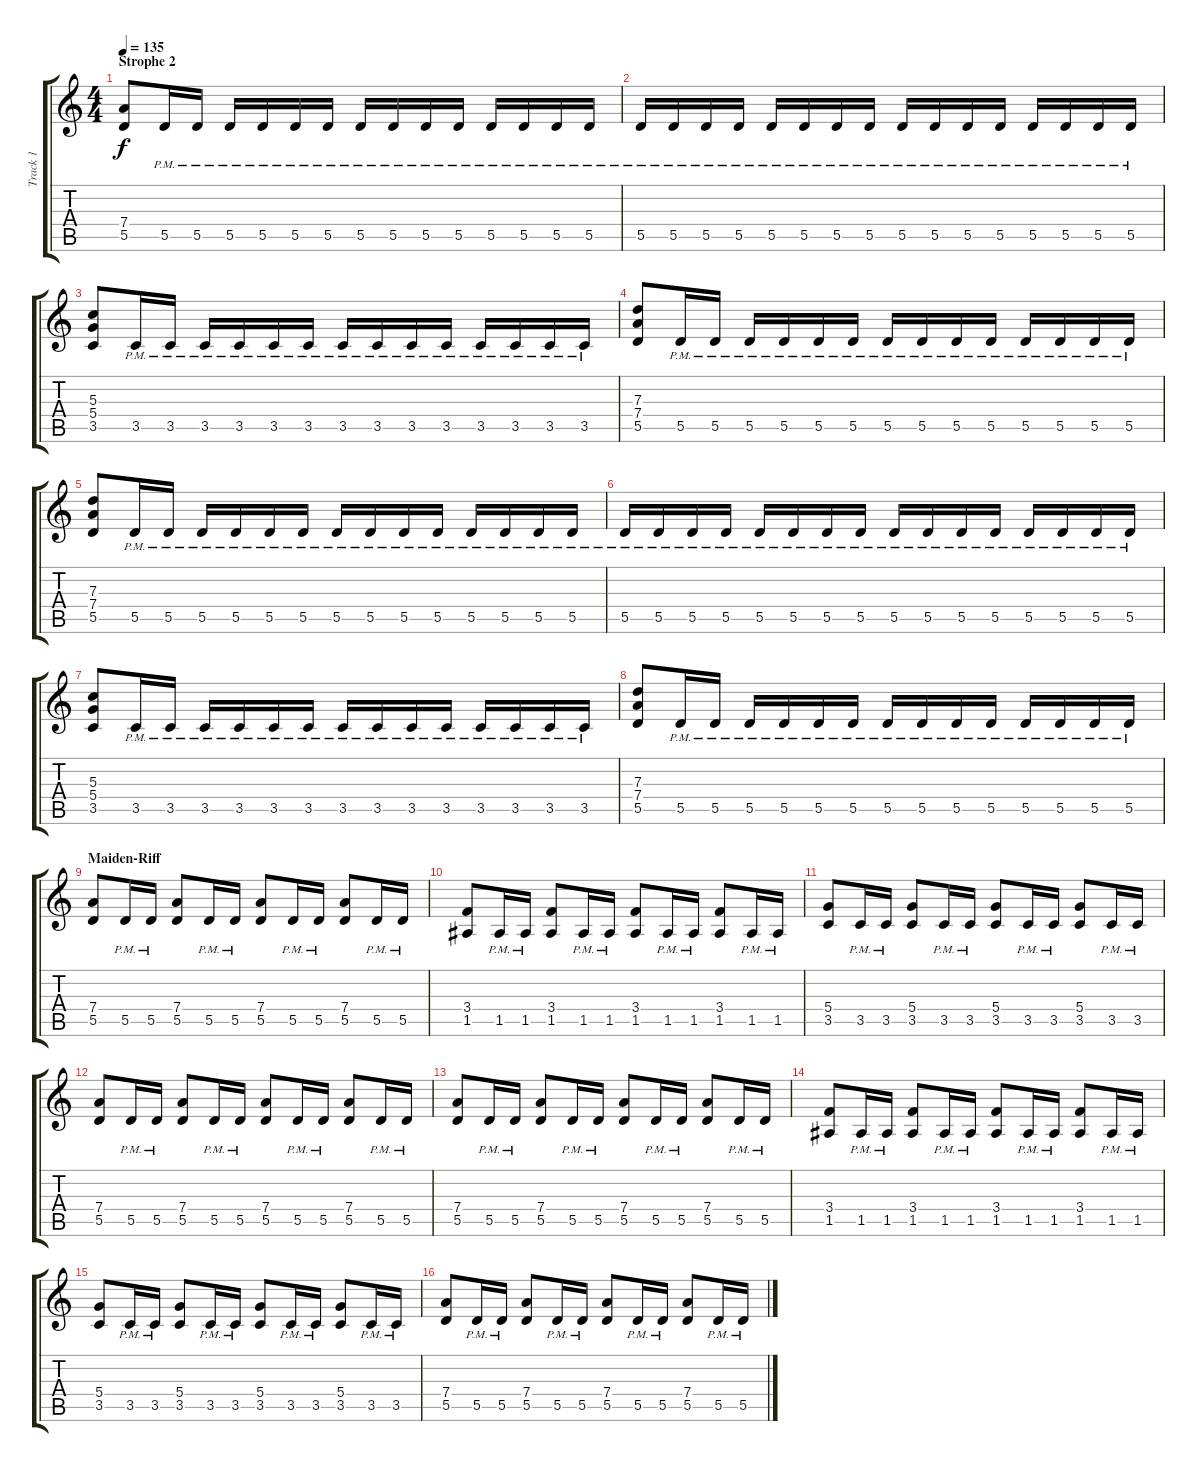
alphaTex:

\track ("Track 1" "Track 1") {instrument distortionguitar}
\staff {score tabs}
\tuning (E4 B3 G3 D3 A2 E2) {hide}
\ts (4 4)
\section ("" "Strophe 2")
\tempo 135
\clef g2
\ks c
(7.4 5.5).8{dy f} 5.5{pm}.16 5.5{pm}.16 5.5{pm}.16 5.5{pm}.16 5.5{pm}.16 5.5{pm}.16 5.5{pm}.16 5.5{pm}.16 5.5{pm}.16 5.5{pm}.16 5.5{pm}.16 5.5{pm}.16 5.5{pm}.16 5.5{pm}.16 |
5.5{pm}.16 5.5{pm}.16 5.5{pm}.16 5.5{pm}.16 5.5{pm}.16 5.5{pm}.16 5.5{pm}.16 5.5{pm}.16 5.5{pm}.16 5.5{pm}.16 5.5{pm}.16 5.5{pm}.16 5.5{pm}.16 5.5{pm}.16 5.5{pm}.16 5.5{pm}.16 |
(5.3 5.4 3.5).8 3.5{pm}.16 3.5{pm}.16 3.5{pm}.16 3.5{pm}.16 3.5{pm}.16 3.5{pm}.16 3.5{pm}.16 3.5{pm}.16 3.5{pm}.16 3.5{pm}.16 3.5{pm}.16 3.5{pm}.16 3.5{pm}.16 3.5{pm}.16 |
(7.3 7.4 5.5).8 5.5{pm}.16 5.5{pm}.16 5.5{pm}.16 5.5{pm}.16 5.5{pm}.16 5.5{pm}.16 5.5{pm}.16 5.5{pm}.16 5.5{pm}.16 5.5{pm}.16 5.5{pm}.16 5.5{pm}.16 5.5{pm}.16 5.5{pm}.16 |
(7.3 7.4 5.5).8 5.5{pm}.16 5.5{pm}.16 5.5{pm}.16 5.5{pm}.16 5.5{pm}.16 5.5{pm}.16 5.5{pm}.16 5.5{pm}.16 5.5{pm}.16 5.5{pm}.16 5.5{pm}.16 5.5{pm}.16 5.5{pm}.16 5.5{pm}.16 |
5.5{pm}.16 5.5{pm}.16 5.5{pm}.16 5.5{pm}.16 5.5{pm}.16 5.5{pm}.16 5.5{pm}.16 5.5{pm}.16 5.5{pm}.16 5.5{pm}.16 5.5{pm}.16 5.5{pm}.16 5.5{pm}.16 5.5{pm}.16 5.5{pm}.16 5.5{pm}.16 |
(5.3 5.4 3.5).8 3.5{pm}.16 3.5{pm}.16 3.5{pm}.16 3.5{pm}.16 3.5{pm}.16 3.5{pm}.16 3.5{pm}.16 3.5{pm}.16 3.5{pm}.16 3.5{pm}.16 3.5{pm}.16 3.5{pm}.16 3.5{pm}.16 3.5{pm}.16 |
(7.3 7.4 5.5).8 5.5{pm}.16 5.5{pm}.16 5.5{pm}.16 5.5{pm}.16 5.5{pm}.16 5.5{pm}.16 5.5{pm}.16 5.5{pm}.16 5.5{pm}.16 5.5{pm}.16 5.5{pm}.16 5.5{pm}.16 5.5{pm}.16 5.5{pm}.16 |
\section ("" "Maiden-Riff")
(7.4 5.5).8 5.5{pm}.16 5.5{pm}.16 (7.4 5.5).8 5.5{pm}.16 5.5{pm}.16 (7.4 5.5).8 5.5{pm}.16 5.5{pm}.16 (7.4 5.5).8 5.5{pm}.16 5.5{pm}.16 |
(3.4 1.5).8 1.5{pm}.16 1.5{pm}.16 (3.4 1.5).8 1.5{pm}.16 1.5{pm}.16 (3.4 1.5).8 1.5{pm}.16 1.5{pm}.16 (3.4 1.5).8 1.5{pm}.16 1.5{pm}.16 |
(5.4 3.5).8 3.5{pm}.16 3.5{pm}.16 (5.4 3.5).8 3.5{pm}.16 3.5{pm}.16 (5.4 3.5).8 3.5{pm}.16 3.5{pm}.16 (5.4 3.5).8 3.5{pm}.16 3.5{pm}.16 |
(7.4 5.5).8 5.5{pm}.16 5.5{pm}.16 (7.4 5.5).8 5.5{pm}.16 5.5{pm}.16 (7.4 5.5).8 5.5{pm}.16 5.5{pm}.16 (7.4 5.5).8 5.5{pm}.16 5.5{pm}.16 |
(7.4 5.5).8 5.5{pm}.16 5.5{pm}.16 (7.4 5.5).8 5.5{pm}.16 5.5{pm}.16 (7.4 5.5).8 5.5{pm}.16 5.5{pm}.16 (7.4 5.5).8 5.5{pm}.16 5.5{pm}.16 |
(3.4 1.5).8 1.5{pm}.16 1.5{pm}.16 (3.4 1.5).8 1.5{pm}.16 1.5{pm}.16 (3.4 1.5).8 1.5{pm}.16 1.5{pm}.16 (3.4 1.5).8 1.5{pm}.16 1.5{pm}.16 |
(5.4 3.5).8 3.5{pm}.16 3.5{pm}.16 (5.4 3.5).8 3.5{pm}.16 3.5{pm}.16 (5.4 3.5).8 3.5{pm}.16 3.5{pm}.16 (5.4 3.5).8 3.5{pm}.16 3.5{pm}.16 |
(7.4 5.5).8 5.5{pm}.16 5.5{pm}.16 (7.4 5.5).8 5.5{pm}.16 5.5{pm}.16 (7.4 5.5).8 5.5{pm}.16 5.5{pm}.16 (7.4 5.5).8 5.5{pm}.16 5.5{pm}.16
